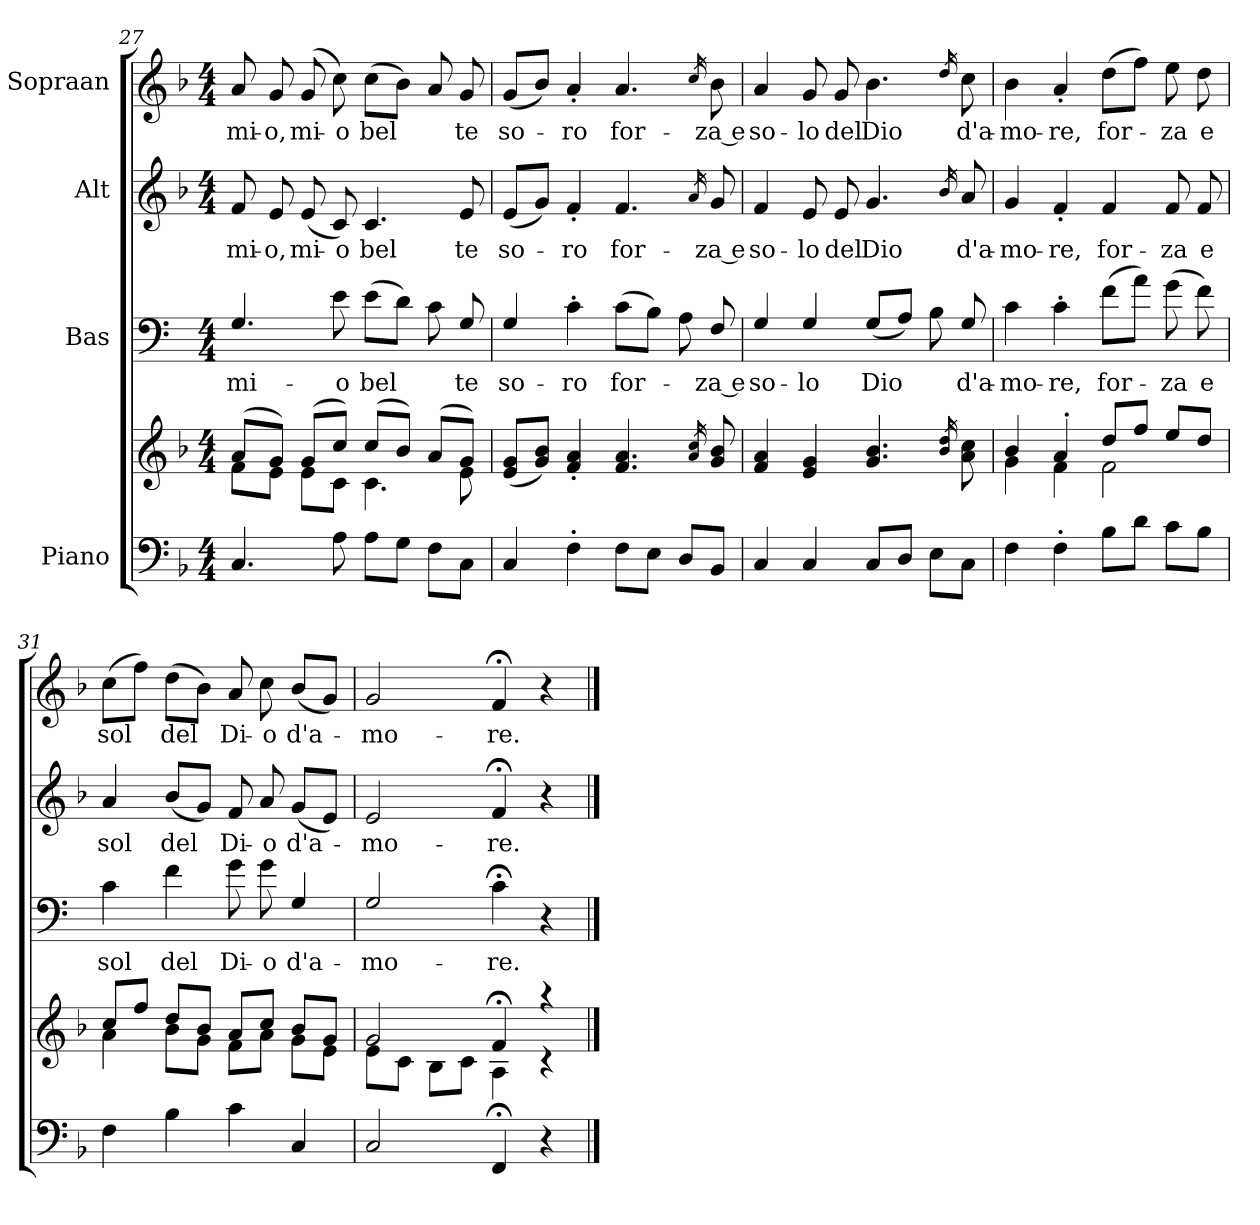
**kern	**kern	**kern	**text	**kern	**text	**kern	**text
*part4	*part4	*part3	*part3	*part2	*part2	*part1	*part1
*staff5	*staff4	*staff3	*staff3	*staff2	*staff2	*staff1	*staff1
*I"Piano	*	*I"Bas	*	*I"Alt	*	*I"Sopraan	*
*clefF4	*clefG2	*clefF4	*	*clefG2	*	*clefG2	*
*	*	*ITrd4c7	*	*	*	*	*
*k[b-]	*k[b-]	*k[b-]	*	*k[b-]	*	*k[b-]	*
*F:	*F:	*F:	*	*F:	*	*F:	*
*M4/4	*M4/4	*M4/4	*	*M4/4	*	*M4/4	*
=27	=27	=27	=27	=27	=27	=27	=27
*	*^	*	*	*	*	*	*
!	!	!	!	!LO:LY:b	!	!LO:LY:b	!	!LO:LY:b
4.C/	(>8a/L	8f\L	4.C/	mi-	8f/	mi-	8a/	mi-
!	!	!	!	!	!	!LO:LY:b	!	!LO:LY:b
.	8g/J)	8e\J	.	.	8e/	-o,	8g/	-o,
!	!	!	!	!	!	!LO:LY:b	!	!LO:LY:b
.	(>8g/L	8e\L	.	.	(<8e/	mi-	(>8g/	mi-
!	!	!	!	!LO:LY:b	!	!LO:LY:b	!	!LO:LY:b
8A\	8cc/J)	8c\J	8A\	-o	8c/)	-o	8cc\)	-o
!	!	!	!	!LO:LY:b	!	!LO:LY:b	!	!LO:LY:b
8A\L	(>8cc/L	4.c\	(>8A\L	bel	4.c/	bel	(>8cc\L	bel
8G\J	8b-/J)	.	8G\J)	.	.	.	8b-\J)	.
8F\L	(>8a/L	.	8F\	.	.	.	8a/	.
!	!	!	!	!LO:LY:b	!	!LO:LY:b	!	!LO:LY:b
8C\J	8g/J)	8e\	8C/	te	8e/	te	8g/	te
=28	=28	=28	=28	=28	=28	=28	=28	=28
!	!	!	!	!LO:LY:b	!	!LO:LY:b	!	!LO:LY:b
*	*v	*v	*	*	*	*	*	*
4C/	(<8e/ 8g/L	4C/	so-	(<8e/L	so-	(<8g/L	so-
.	8g/ 8b-/J)	.	.	8g/J)	.	8b-/J)	.
!	!	!	!LO:LY:b	!	!LO:LY:b	!	!LO:LY:b
4F'>\	4f/'> 4a/'>	4F'>\	-ro	4f'>/	-ro	4a'>/	-ro
!	!	!	!LO:LY:b	!	!LO:LY:b	!	!LO:LY:b
8F\L	4.f/ 4.a/	(>8F\L	for-	4.f/	for-	4.a/	for-
8E\J	.	8E\J)	.	.	.	.	.
8D/L	.	8D\	.	.	.	.	.
.	16qa/ 16qcc/	.	.	16qa/	.	16qcc/	.
!	!	!	!LO:LY:b	!	!LO:LY:b	!	!LO:LY:b
8BB-/J	8g/ 8b-/	8BB-/	-za e	8g/	-za e	8b-\	-za e
!!LO:LB:g=z
=29	=29	=29	=29	=29	=29	=29	=29
!	!	!	!LO:LY:b	!	!LO:LY:b	!	!LO:LY:b
4C/	4f/ 4a/	4C/	so-	4f/	so-	4a/	so-
!	!	!	!LO:LY:b	!	!LO:LY:b	!	!LO:LY:b
4C/	4e/ 4g/	4C/	-lo	8e/	-lo	8g/	-lo
!	!	!	!	!	!LO:LY:b	!	!LO:LY:b
.	.	.	.	8e/	del	8g/	del
!	!	!	!LO:LY:b	!	!LO:LY:b	!	!LO:LY:b
8C/L	4.g/ 4.b-/	(<8C/L	Dio	4.g/	Dio	4.b-\	Dio
8D/J	.	8D/J)	.	.	.	.	.
8E\L	.	8E\	.	.	.	.	.
.	16qb-/ 16qdd/	.	.	16qb-/	.	16qdd/	.
!	!	!	!LO:LY:b	!	!LO:LY:b	!	!LO:LY:b
8C\J	8a\ 8cc\	8C/	d'a-	8a/	d'a-	8cc\	d'a-
=30	=30	=30	=30	=30	=30	=30	=30
*	*^	*	*	*	*	*	*
!	!	!	!	!LO:LY:b	!	!LO:LY:b	!	!LO:LY:b
4F\	4b-/	4g\	4F\	-mo-	4g/	-mo-	4b-\	-mo-
!	!	!	!	!LO:LY:b	!	!LO:LY:b	!	!LO:LY:b
4F'>\	4a'>/	4f\	4F'>\	-re,	4f'>/	-re,	4a'>/	-re,
!	!	!	!	!LO:LY:b	!	!LO:LY:b	!	!LO:LY:b
8B-\L	8dd/L	2f\	(>8B-\L	for-	4f/	for-	(>8dd\L	for-
8d\J	8ff/J	.	8d\J)	.	.	.	8ff\J)	.
!	!	!	!	!LO:LY:b	!	!LO:LY:b	!	!LO:LY:b
8c\L	8ee/L	.	(>8c\	-za	8f/	-za	8ee\	-za
!	!	!	!	!LO:LY:b	!	!LO:LY:b	!	!LO:LY:b
8B-\J	8dd/J	.	8B-\)	e	8f/	e	8dd\	e
=31	=31	=31	=31	=31	=31	=31	=31	=31
!	!	!	!	!LO:LY:b	!	!LO:LY:b	!	!LO:LY:b
4F\	8cc/L	4a\	4F\	sol	4a/	sol	(>8cc\L	sol
.	8ff/J	.	.	.	.	.	8ff\J)	.
!	!	!	!	!LO:LY:b	!	!LO:LY:b	!	!LO:LY:b
4B-\	8dd/L	8b-\L	4B-\	del	(<8b-/L	del	(>8dd\L	del
.	8b-/J	8g\J	.	.	8g/J)	.	8b-\J)	.
!	!	!	!	!LO:LY:b	!	!LO:LY:b	!	!LO:LY:b
4c\	8a/L	8f\L	8c\	Di-	8f/	Di-	8a/	Di-
!	!	!	!	!LO:LY:b	!	!LO:LY:b	!	!LO:LY:b
.	8cc/J	8a\J	8c\	-o	8a/	-o	8cc\	-o
!	!	!	!	!LO:LY:b	!	!LO:LY:b	!	!LO:LY:b
4C/	8b-/L	8g\L	4C/	d'a-	(<8g/L	d'a-	(<8b-/L	d'a-
.	8g/J	8e\J	.	.	8e/J)	.	8g/J)	.
=32	=32	=32	=32	=32	=32	=32	=32	=32
!	!	!	!	!LO:LY:b	!	!LO:LY:b	!	!LO:LY:b
2C/	2g/	8e\L	2C/	-mo-	2e/	-mo-	2g/	-mo-
.	.	8c\J	.	.	.	.	.	.
.	.	8B-\L	.	.	.	.	.	.
.	.	8c\J	.	.	.	.	.	.
!	!	!	!	!LO:LY:b	!	!LO:LY:b	!	!LO:LY:b
4FF;</	4f;</	4A\	4F;<\	-re.	4f;</	-re.	4f;</	-re.
4r	4raa	4rc	4r	.	4r	.	4r	.
*	*v	*v	*	*	*	*	*	*
==	==	==	==	==	==	==	==
*-	*-	*-	*-	*-	*-	*-	*-
